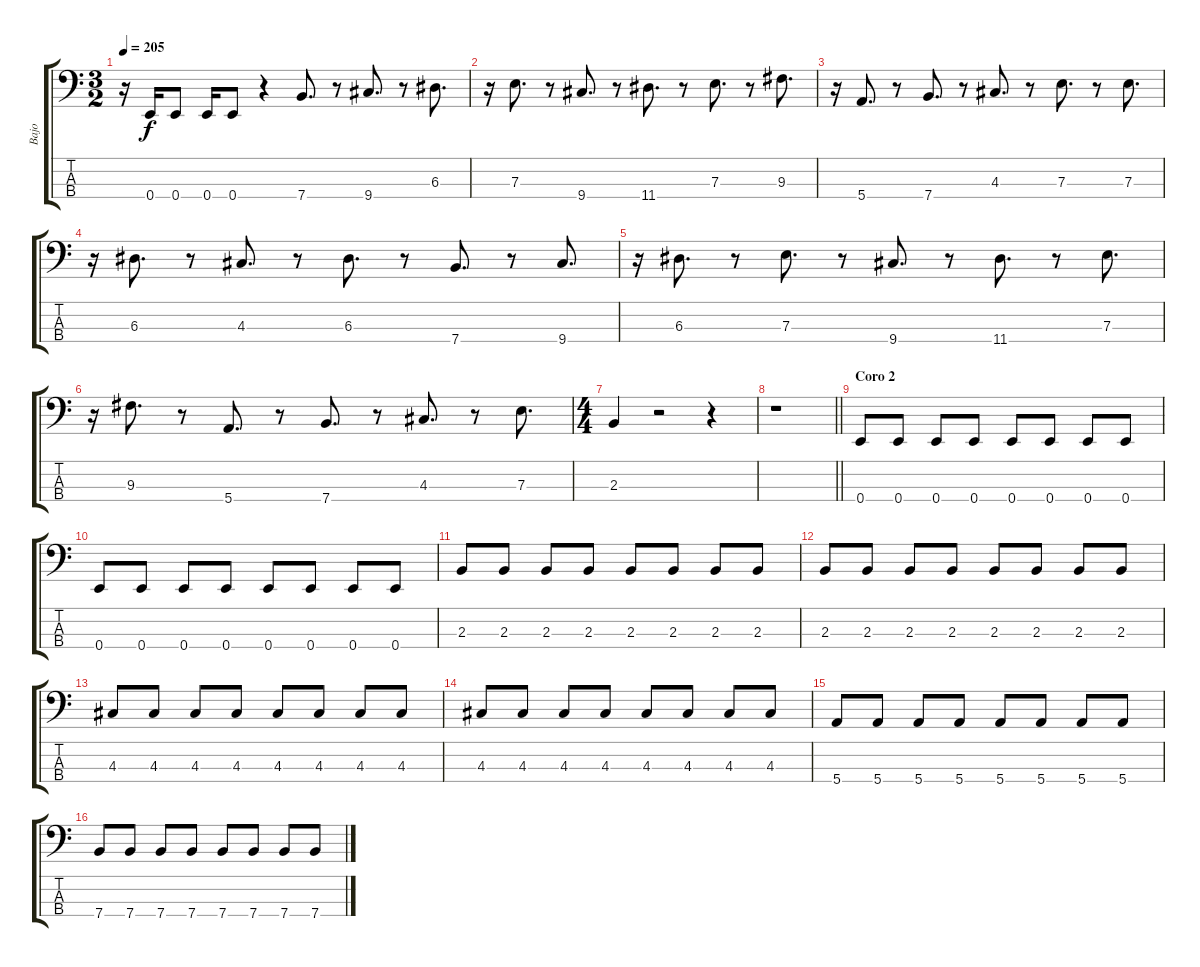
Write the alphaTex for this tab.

\track ("Bajo" "Bajo") {instrument electricbasspick}
\staff {score tabs}
\tuning (G2 D2 A1 E1) {hide}
\ts (3 2)
\tempo 205
\clef f4
\ks c
r.16{dy f} 0.4.16 0.4.8 0.4.16 0.4.8 r.4 7.4.8{d} r.8 9.4.8{d} r.8 6.3.8{d} |
r.16 7.3.8{d} r.8 9.4.8{d} r.8 11.4.8{d} r.8 7.3.8{d} r.8 9.3.8{d} |
r.16 5.4.8{d} r.8 7.4.8{d} r.8 4.3.8{d} r.8 7.3.8{d} r.8 7.3.8{d} |
r.16 6.3.8{d} r.8 4.3.8{d} r.8 6.3.8{d} r.8 7.4.8{d} r.8 9.4.8{d} |
r.16 6.3.8{d} r.8 7.3.8{d} r.8 9.4.8{d} r.8 11.4.8{d} r.8 7.3.8{d} |
r.16 9.3.8{d} r.8 5.4.8{d} r.8 7.4.8{d} r.8 4.3.8{d} r.8 7.3.8{d} |
\ts (4 4)
2.3.4 r.2 r.4 |
\barLineRight lightlight
r.1 |
\section ("" "Coro 2")
0.4.8 0.4.8 0.4.8 0.4.8 0.4.8 0.4.8 0.4.8 0.4.8 |
0.4.8 0.4.8 0.4.8 0.4.8 0.4.8 0.4.8 0.4.8 0.4.8 |
2.3.8 2.3.8 2.3.8 2.3.8 2.3.8 2.3.8 2.3.8 2.3.8 |
2.3.8 2.3.8 2.3.8 2.3.8 2.3.8 2.3.8 2.3.8 2.3.8 |
4.3.8 4.3.8 4.3.8 4.3.8 4.3.8 4.3.8 4.3.8 4.3.8 |
4.3.8 4.3.8 4.3.8 4.3.8 4.3.8 4.3.8 4.3.8 4.3.8 |
5.4.8 5.4.8 5.4.8 5.4.8 5.4.8 5.4.8 5.4.8 5.4.8 |
7.4.8 7.4.8 7.4.8 7.4.8 7.4.8 7.4.8 7.4.8 7.4.8
